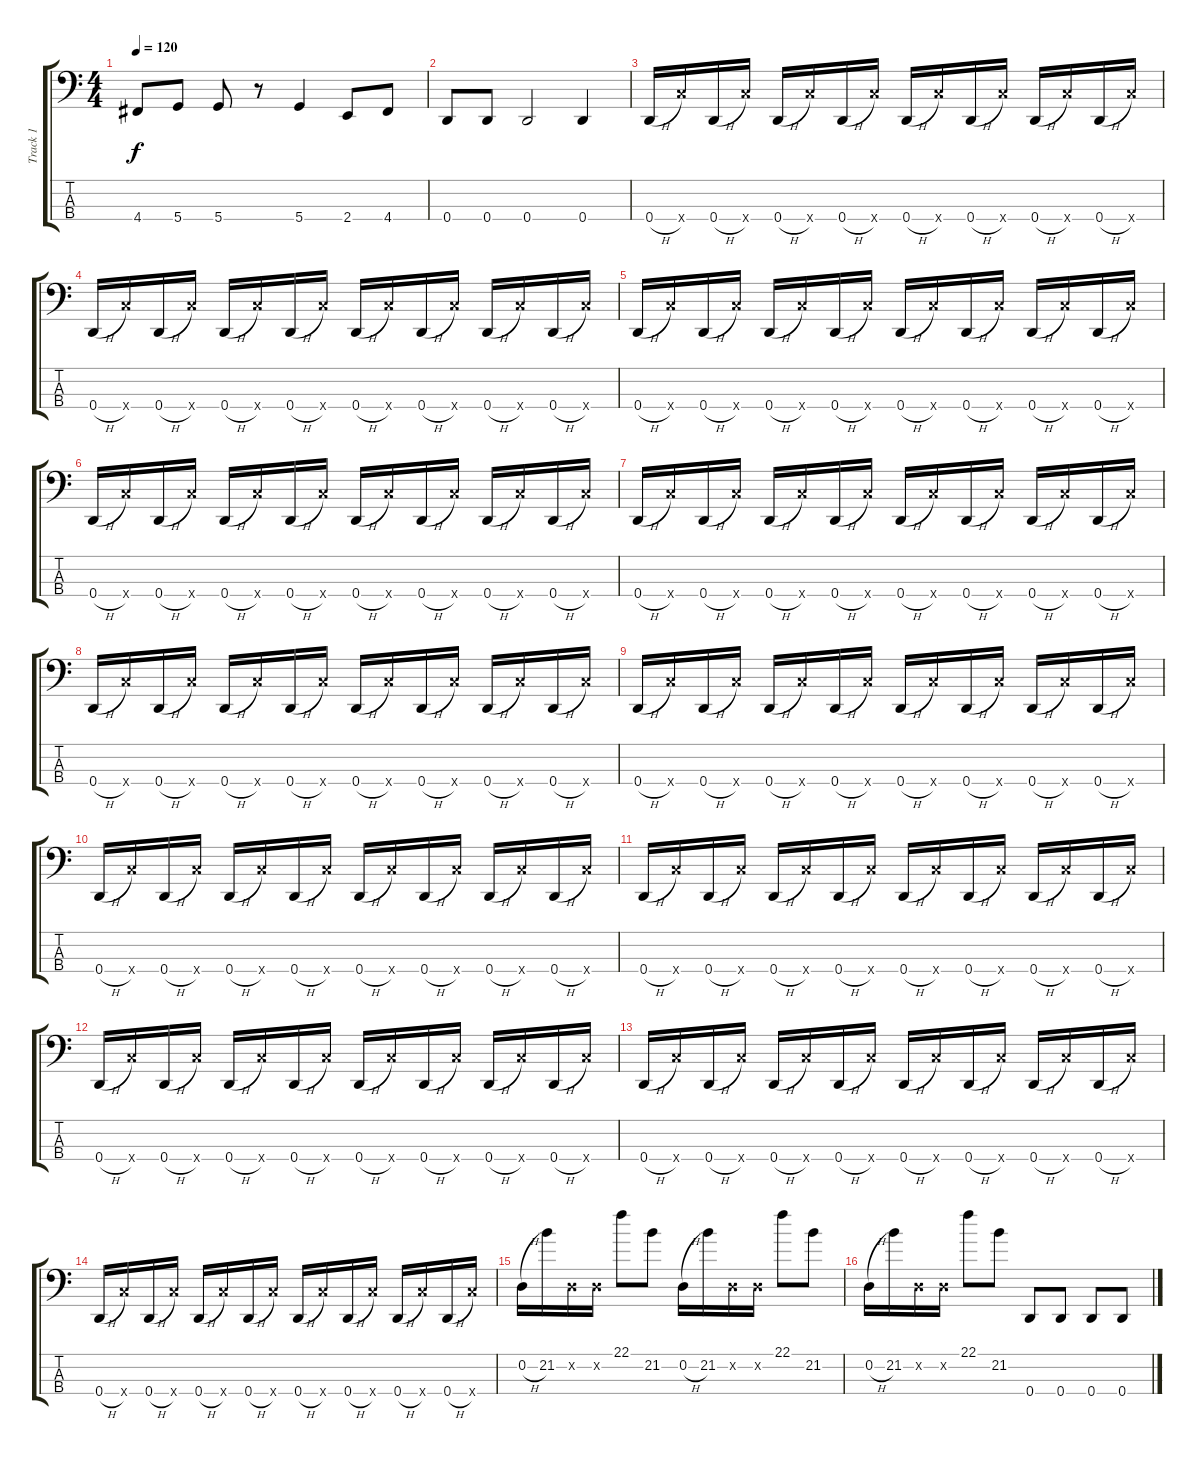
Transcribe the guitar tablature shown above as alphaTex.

\track ("Track 1" "Track 1") {instrument slapbass1}
\staff {score tabs}
\tuning (G2 D2 A1 D1) {hide}
\ts (4 4)
\tempo 120
\clef f4
\ks c
4.4.8{dy f} 5.4.8 5.4.8 r.8 5.4.4 2.4.8 4.4.8 |
0.4.8 0.4.8 0.4.2 0.4.4 |
0.4{h}.16{instrument slapbass1} 10.4{x}.16 0.4{h}.16 10.4{x}.16 0.4{h}.16 10.4{x}.16 0.4{h}.16 10.4{x}.16 0.4{h}.16 10.4{x}.16 0.4{h}.16 10.4{x}.16 0.4{h}.16 10.4{x}.16 0.4{h}.16 10.4{x}.16 |
0.4{h}.16 10.4{x}.16 0.4{h}.16 10.4{x}.16 0.4{h}.16 10.4{x}.16 0.4{h}.16 10.4{x}.16 0.4{h}.16 10.4{x}.16 0.4{h}.16 10.4{x}.16 0.4{h}.16 10.4{x}.16 0.4{h}.16 10.4{x}.16 |
0.4{h}.16 10.4{x}.16 0.4{h}.16 10.4{x}.16 0.4{h}.16 10.4{x}.16 0.4{h}.16 10.4{x}.16 0.4{h}.16 10.4{x}.16 0.4{h}.16 10.4{x}.16 0.4{h}.16 10.4{x}.16 0.4{h}.16 10.4{x}.16 |
0.4{h}.16 10.4{x}.16 0.4{h}.16 10.4{x}.16 0.4{h}.16 10.4{x}.16 0.4{h}.16 10.4{x}.16 0.4{h}.16 10.4{x}.16 0.4{h}.16 10.4{x}.16 0.4{h}.16 10.4{x}.16 0.4{h}.16 10.4{x}.16 |
0.4{h}.16 10.4{x}.16 0.4{h}.16 10.4{x}.16 0.4{h}.16 10.4{x}.16 0.4{h}.16 10.4{x}.16 0.4{h}.16 10.4{x}.16 0.4{h}.16 10.4{x}.16 0.4{h}.16 10.4{x}.16 0.4{h}.16 10.4{x}.16 |
0.4{h}.16 10.4{x}.16 0.4{h}.16 10.4{x}.16 0.4{h}.16 10.4{x}.16 0.4{h}.16 10.4{x}.16 0.4{h}.16 10.4{x}.16 0.4{h}.16 10.4{x}.16 0.4{h}.16 10.4{x}.16 0.4{h}.16 10.4{x}.16 |
0.4{h}.16 10.4{x}.16 0.4{h}.16 10.4{x}.16 0.4{h}.16 10.4{x}.16 0.4{h}.16 10.4{x}.16 0.4{h}.16 10.4{x}.16 0.4{h}.16 10.4{x}.16 0.4{h}.16 10.4{x}.16 0.4{h}.16 10.4{x}.16 |
0.4{h}.16 10.4{x}.16 0.4{h}.16 10.4{x}.16 0.4{h}.16 10.4{x}.16 0.4{h}.16 10.4{x}.16 0.4{h}.16 10.4{x}.16 0.4{h}.16 10.4{x}.16 0.4{h}.16 10.4{x}.16 0.4{h}.16 10.4{x}.16 |
0.4{h}.16 10.4{x}.16 0.4{h}.16 10.4{x}.16 0.4{h}.16 10.4{x}.16 0.4{h}.16 10.4{x}.16 0.4{h}.16 10.4{x}.16 0.4{h}.16 10.4{x}.16 0.4{h}.16 10.4{x}.16 0.4{h}.16 10.4{x}.16 |
0.4{h}.16 10.4{x}.16 0.4{h}.16 10.4{x}.16 0.4{h}.16 10.4{x}.16 0.4{h}.16 10.4{x}.16 0.4{h}.16 10.4{x}.16 0.4{h}.16 10.4{x}.16 0.4{h}.16 10.4{x}.16 0.4{h}.16 10.4{x}.16 |
0.4{h}.16 10.4{x}.16 0.4{h}.16 10.4{x}.16 0.4{h}.16 10.4{x}.16 0.4{h}.16 10.4{x}.16 0.4{h}.16 10.4{x}.16 0.4{h}.16 10.4{x}.16 0.4{h}.16 10.4{x}.16 0.4{h}.16 10.4{x}.16 |
0.4{h}.16 10.4{x}.16 0.4{h}.16 10.4{x}.16 0.4{h}.16 10.4{x}.16 0.4{h}.16 10.4{x}.16 0.4{h}.16 10.4{x}.16 0.4{h}.16 10.4{x}.16 0.4{h}.16 10.4{x}.16 0.4{h}.16 10.4{x}.16 |
0.2{h}.16 21.2.16 0.2{x}.16 0.2{x}.16 22.1.8 21.2.8 0.2{h}.16 21.2.16 0.2{x}.16 0.2{x}.16 22.1.8 21.2.8 |
0.2{h}.16 21.2.16 0.2{x}.16 0.2{x}.16 22.1.8 21.2.8 0.4.8 0.4.8 0.4.8 0.4.8
